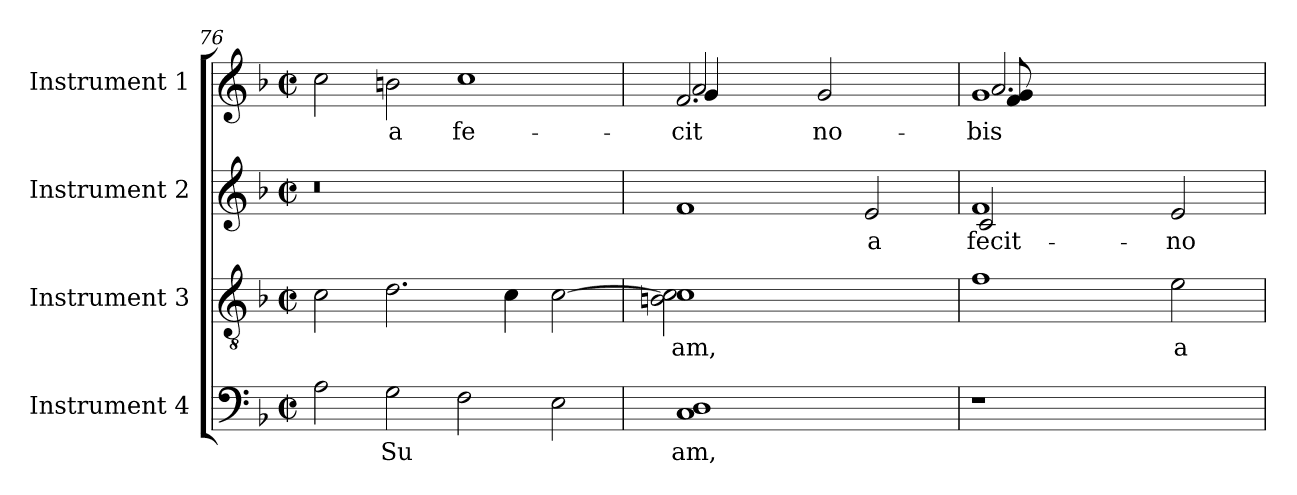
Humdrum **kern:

**kern	**text	**kern	**text	**kern	**text	**kern	**text
*part4	*part4	*part3	*part3	*part2	*part2	*part1	*part1
*staff4	*staff4	*staff3	*staff3	*staff2	*staff2	*staff1	*staff1
*I"Instrument 4	*	*I"Instrument 3	*	*I"Instrument 2	*	*I"Instrument 1	*
*clefF4	*	*clefGv2	*	*clefG2	*	*clefG2	*
*k[b-]	*	*k[b-]	*	*k[b-]	*	*k[b-]	*
*F:	*	*F:	*	*F:	*	*F:	*
*M2/2	*	*M2/2	*	*M2/2	*	*M2/2	*
*met(c|)	*	*met(c|)	*	*met(c|)	*	*met(c|)	*
=76	=76	=76	=76	=76	=76	=76	=76
!	!LO:LY:b:cj	!	!LO:LY:b:cj	!	!	!	!LO:LY:b:cj
2A\	.	2c\	--	0r	.	2cc\	--
!	!LO:LY:b:cj	!	!LO:LY:b:cj	!	!	!	!LO:LY:b:cj
2G\	Su-	2.d\	--	.	.	2b\	-a
!	!LO:LY:b:cj	!	!	!	!	!	!LO:LY:b:cj
2F\	--	.	.	.	.	1cc	fe-
!	!	!	!LO:LY:b:cj	!	!	!	!
.	.	4c\	--	.	.	.	.
!	!LO:LY:b:cj	!	!LO:LY:b:cj	!	!	!	!
2E\	--	[>2c\	--	.	.	.	.
=77	=77	=77	=77	=77	=77	=77	=77
!	!LO:LY:b:cj	!	!LO:LY:b:cj	!	!	!	!LO:LY:b:cj
*	*	*^	*	*	*	*^	*
*	*	*	*	*	*	*	*	*^	*
1D 1C	-am,	1c	2c\] 2B\	-am,	1f	.	2.f/	2a/	4g/	-cit
.	.	.	.	.	.	.	.	.	4ryy	.
.	.	.	2ryy	.	.	.	.	4ryy	1ryy	.
!	!	!	!	!	!	!	!	!	!	!LO:LY:b:cj
.	.	.	.	.	.	.	2g/	2.ryy	.	no-
!	!	!	!	!	!	!LO:LY:b:cj	!	!	!	!
2ryy	.	2ryy	2ryy	.	2e/	a	.	.	.	.
.	.	.	.	.	.	.	4ryy	.	.	.
*	*	*v	*v	*	*	*	*	*	*	*
=78	=78	=78	=78	=78	=78	=78	=78	=78	=78
*	*	*	*	*^	*	*	*	*	*
!	!	!	!	!	!	!LO:LY:b:cj	!	!	!	!LO:LY:b:cj
1r	.	1f	.	1f	2c/	fecit-	1g	2.a/	8g/ 8f/	-bis-
.	.	.	.	.	.	.	.	.	2ryy	.
.	.	.	.	.	1ryy	.	.	.	.	.
.	.	.	.	.	.	.	.	.	2..ryy	.
.	.	.	.	.	.	.	.	2ryy	.	.
!	!	!	!LO:LY:b:cj	!	!	!LO:LY:b:cj	!	!	!	!
2ryy	.	2e\	a	2e/	.	-no-	2ryy	.	.	.
.	.	.	.	.	.	.	.	4ryy	.	.
*	*	*	*	*v	*v	*	*	*	*	*
*	*	*	*	*	*	*v	*v	*v	*
=	=	=	=	=	=	=	=
*-	*-	*-	*-	*-	*-	*-	*-
